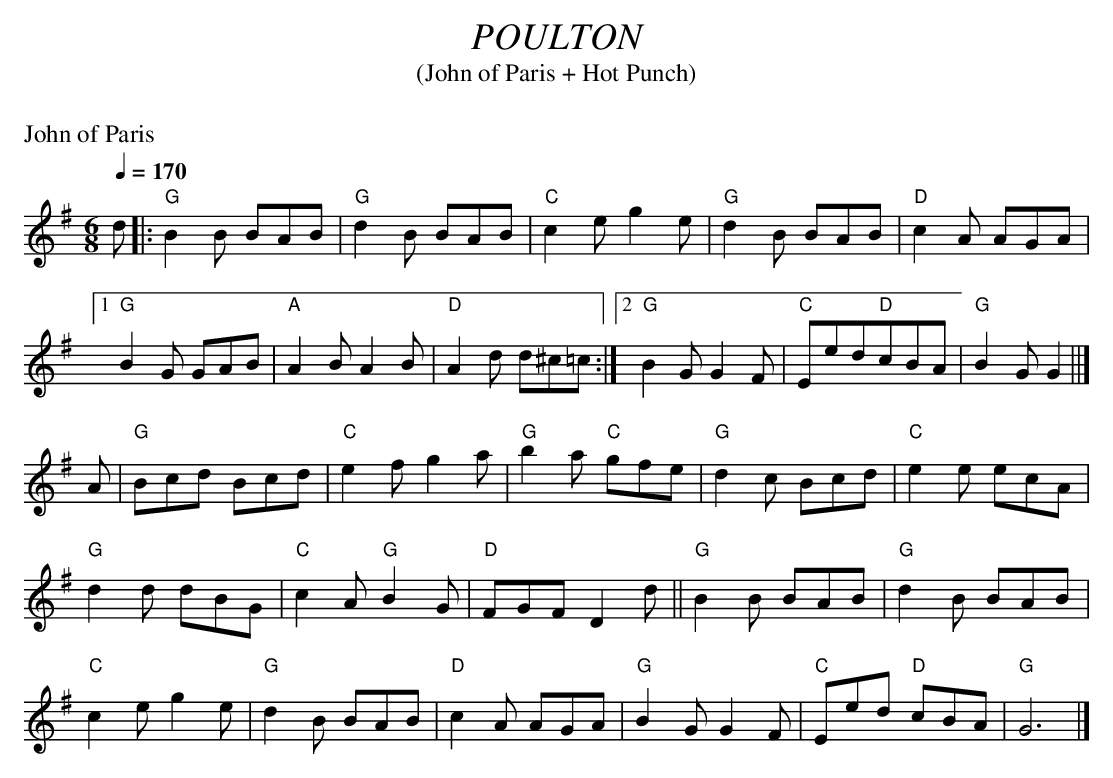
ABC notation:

X:1
T:POULTON
T:(John of Paris + Hot Punch)
Q:1/4=170
M:6/8
L:1/8
K:G
%%text
%%text John of Paris
d|:"G"B2B BAB|"G"d2B BAB|"C"c2e g2e|"G"d2B BAB|"D"c2A AGA|
[1"G"B2G GAB|"A"A2B A2B|"D"A2d d^c=c:|\
[2"G"B2G G2F|"C"Eed"D"cBA|"G"B2GG2||]
A|"G"Bcd Bcd|"C"e2f g2a|"G"b2a "C"gfe|"G"d2c Bcd|"C"e2e ecA|
"G"d2d dBG|"C"c2A"G"B2G|"D"FGF D2d||"G"B2B BAB|"G"d2B BAB|
"C"c2e g2e|"G"d2B BAB|"D"c2A AGA|"G"B2G G2F|"C"Eed "D"cBA|"G"G6|]
